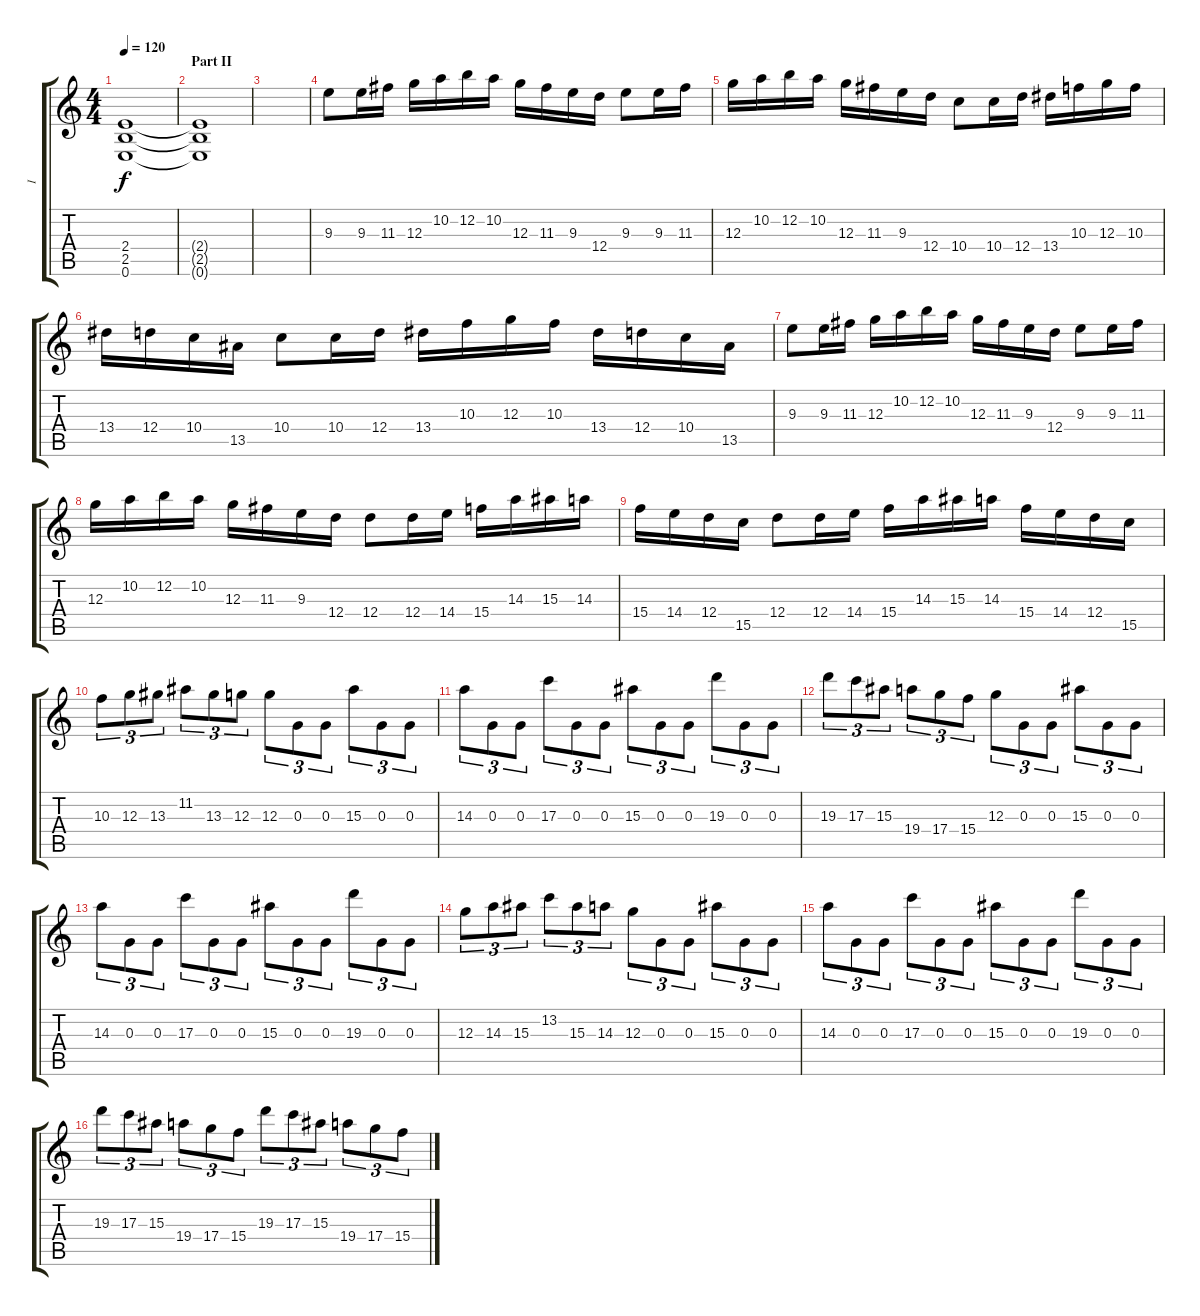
\track ("I" "I") {instrument distortionguitar}
\staff {score tabs}
\tuning (E4 B3 G3 D3 A2 E2) {hide}
\ts (4 4)
\tempo 120
\clef g2
\ks c
(2.4{t} 2.5{t} 0.6{t}).1{dy f} |
\section ("" "Part II")
(2.4{t} 2.5{t} 0.6{t}).1 |
|
9.3.8 9.3.16 11.3.16 12.3.16 10.2.16 12.2.16 10.2.16 12.3.16 11.3.16 9.3.16 12.4.16 9.3.8 9.3.16 11.3.16 |
12.3.16 10.2.16 12.2.16 10.2.16 12.3.16 11.3.16 9.3.16 12.4.16 10.4.8 10.4.16 12.4.16 13.4.16 10.3.16 12.3.16 10.3.16 |
13.4.16 12.4.16 10.4.16 13.5.16 10.4.8 10.4.16 12.4.16 13.4.16 10.3.16 12.3.16 10.3.16 13.4.16 12.4.16 10.4.16 13.5.16 |
9.3.8 9.3.16 11.3.16 12.3.16 10.2.16 12.2.16 10.2.16 12.3.16 11.3.16 9.3.16 12.4.16 9.3.8 9.3.16 11.3.16 |
12.3.16 10.2.16 12.2.16 10.2.16 12.3.16 11.3.16 9.3.16 12.4.16 12.4.8 12.4.16 14.4.16 15.4.16 14.3.16 15.3.16 14.3.16 |
15.4.16 14.4.16 12.4.16 15.5.16 12.4.8 12.4.16 14.4.16 15.4.16 14.3.16 15.3.16 14.3.16 15.4.16 14.4.16 12.4.16 15.5.16 |
10.3.8{tu (3 2)} 12.3.8{tu (3 2)} 13.3.8{tu (3 2)} 11.2.8{tu (3 2)} 13.3.8{tu (3 2)} 12.3.8{tu (3 2)} 12.3.8{tu (3 2)} 0.3.8{tu (3 2)} 0.3.8{tu (3 2)} 15.3.8{tu (3 2)} 0.3.8{tu (3 2)} 0.3.8{tu (3 2)} |
14.3.8{tu (3 2)} 0.3.8{tu (3 2)} 0.3.8{tu (3 2)} 17.3.8{tu (3 2)} 0.3.8{tu (3 2)} 0.3.8{tu (3 2)} 15.3.8{tu (3 2)} 0.3.8{tu (3 2)} 0.3.8{tu (3 2)} 19.3.8{tu (3 2)} 0.3.8{tu (3 2)} 0.3.8{tu (3 2)} |
19.3.8{tu (3 2)} 17.3.8{tu (3 2)} 15.3.8{tu (3 2)} 19.4.8{tu (3 2)} 17.4.8{tu (3 2)} 15.4.8{tu (3 2)} 12.3.8{tu (3 2)} 0.3.8{tu (3 2)} 0.3.8{tu (3 2)} 15.3.8{tu (3 2)} 0.3.8{tu (3 2)} 0.3.8{tu (3 2)} |
14.3.8{tu (3 2)} 0.3.8{tu (3 2)} 0.3.8{tu (3 2)} 17.3.8{tu (3 2)} 0.3.8{tu (3 2)} 0.3.8{tu (3 2)} 15.3.8{tu (3 2)} 0.3.8{tu (3 2)} 0.3.8{tu (3 2)} 19.3.8{tu (3 2)} 0.3.8{tu (3 2)} 0.3.8{tu (3 2)} |
12.3.8{tu (3 2)} 14.3.8{tu (3 2)} 15.3.8{tu (3 2)} 13.2.8{tu (3 2)} 15.3.8{tu (3 2)} 14.3.8{tu (3 2)} 12.3.8{tu (3 2)} 0.3.8{tu (3 2)} 0.3.8{tu (3 2)} 15.3.8{tu (3 2)} 0.3.8{tu (3 2)} 0.3.8{tu (3 2)} |
14.3.8{tu (3 2)} 0.3.8{tu (3 2)} 0.3.8{tu (3 2)} 17.3.8{tu (3 2)} 0.3.8{tu (3 2)} 0.3.8{tu (3 2)} 15.3.8{tu (3 2)} 0.3.8{tu (3 2)} 0.3.8{tu (3 2)} 19.3.8{tu (3 2)} 0.3.8{tu (3 2)} 0.3.8{tu (3 2)} |
19.3.8{tu (3 2)} 17.3.8{tu (3 2)} 15.3.8{tu (3 2)} 19.4.8{tu (3 2)} 17.4.8{tu (3 2)} 15.4.8{tu (3 2)} 19.3.8{tu (3 2)} 17.3.8{tu (3 2)} 15.3.8{tu (3 2)} 19.4.8{tu (3 2)} 17.4.8{tu (3 2)} 15.4.8{tu (3 2)}
